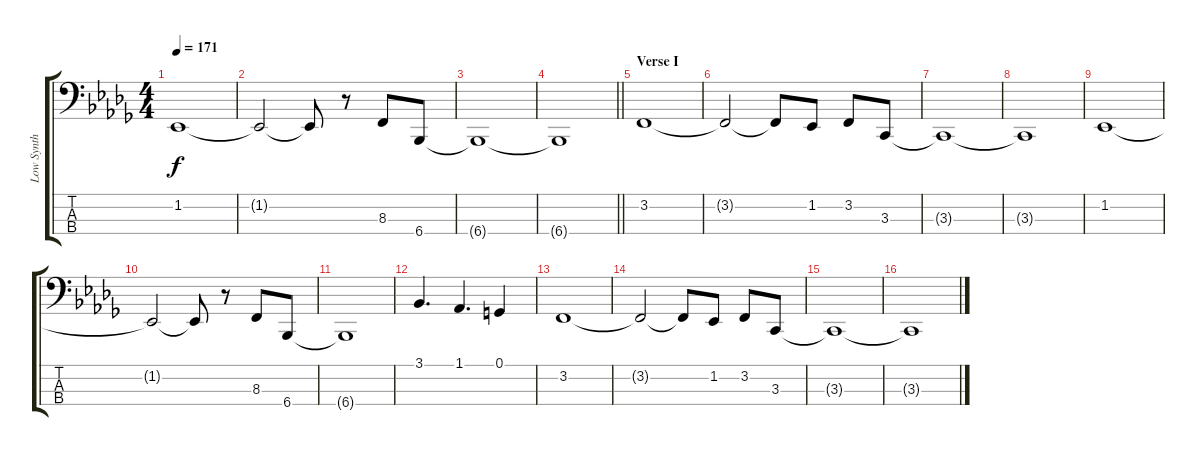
\track ("Low Synth Strings" "Low Synth ") {instrument stringensemble1}
\staff {score tabs}
\tuning (G2 D2 A1 E1) {hide}
\ts (4 4)
\tempo 171
\clef f4
\ks db
1.2.1{dy f} |
1.2{t}.2 1.2{t}.8 r.8 8.3.8 6.4.8 |
6.4{t}.1 |
\barLineRight lightlight
6.4{t}.1 |
\section ("" "Verse I")
3.2.1 |
3.2{t}.2 3.2{t}.8 1.2.8 3.2.8 3.3.8 |
3.3{t}.1 |
3.3{t}.1 |
1.2.1 |
1.2{t}.2 1.2{t}.8 r.8 8.3.8 6.4.8 |
6.4{t}.1 |
3.1.4{d} 1.1.4{d} 0.1.4 |
3.2.1 |
3.2{t}.2 3.2{t}.8 1.2.8 3.2.8 3.3.8 |
3.3{t}.1 |
3.3{t}.1
